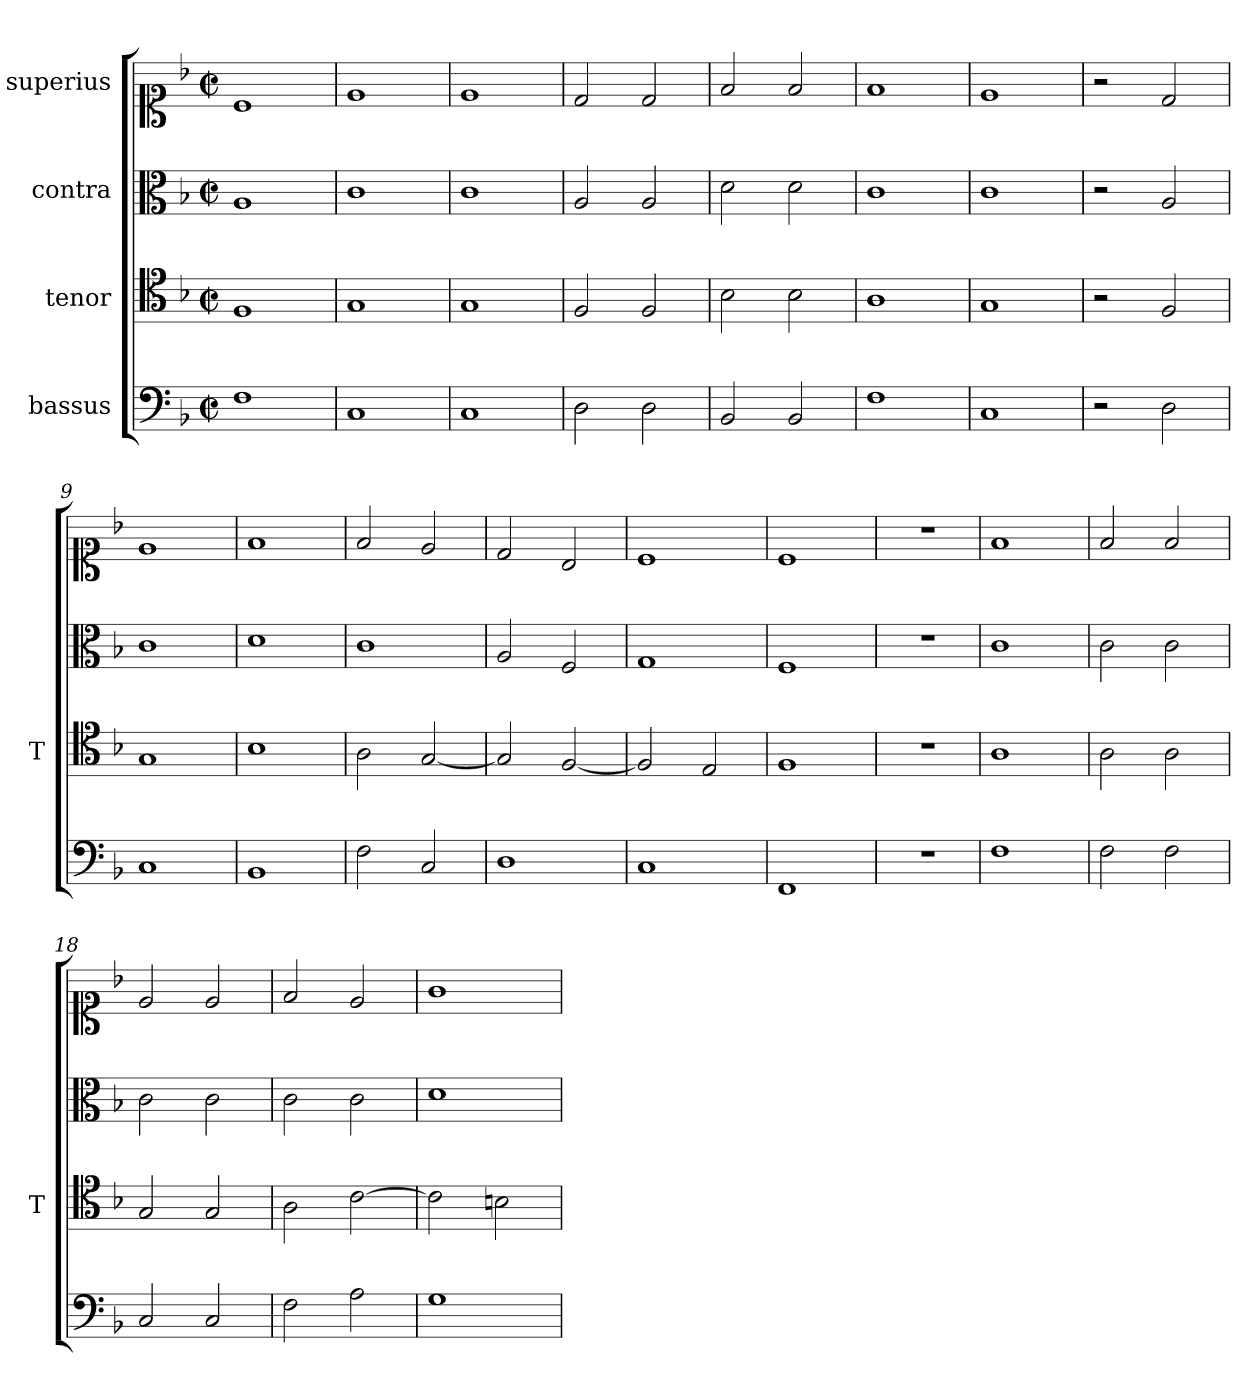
**kern	**kern	**kern	**kern
*part4	*part3	*part2	*part1
*staff4	*staff3	*staff2	*staff1
*I"bassus	*I"tenor	*I"contra	*I"superius
*	*I'T	*	*
*clefF4	*clefC4	*clefC3	*clefC1
*k[b-]	*k[b-]	*k[b-]	*k[b-]
*M2/2	*M2/2	*M2/2	*M2/2
*met(c|)	*met(c|)	*met(c|)	*met(c|)
=1	=1	=1	=1
1F	1F	1A	1c
=2	=2	=2	=2
1C	1G	1c	1e
=3	=3	=3	=3
1C	1G	1c	1e
=4	=4	=4	=4
2D	2F	2A	2d
2D	2F	2A	2d
=5	=5	=5	=5
2BB-	2B-	2d	2f
2BB-	2B-	2d	2f
=6	=6	=6	=6
1F	1A	1c	1f
=7	=7	=7	=7
1C	1G	1c	1e
=8	=8	=8	=8
2r	2r	2r	2r
2D	2F	2A	2d
=9	=9	=9	=9
1C	1G	1c	1e
=10	=10	=10	=10
1BB-	1B-	1d	1f
=11	=11	=11	=11
2F	2A	1c	2f
2C	[2G	.	2e
=12	=12	=12	=12
1D	2G]	2A	2d
.	[2F	2F	2B-
=13	=13	=13	=13
1C	2F]	1G	1c
.	2E	.	.
=14	=14	=14	=14
1FF	1F	1F	1c
=15	=15	=15	=15
1r	1r	1r	1r
=16	=16	=16	=16
1F	1A	1c	1f
=17	=17	=17	=17
2F	2A	2c	2f
2F	2A	2c	2f
=18	=18	=18	=18
2C	2G	2c	2e
2C	2G	2c	2e
=19	=19	=19	=19
2F	2A	2c	2f
2A	[2c	2c	2e
=20	=20	=20	=20
1G	2c]	1d	1g
.	2Bn	.	.
=	=	=	=
*-	*-	*-	*-
